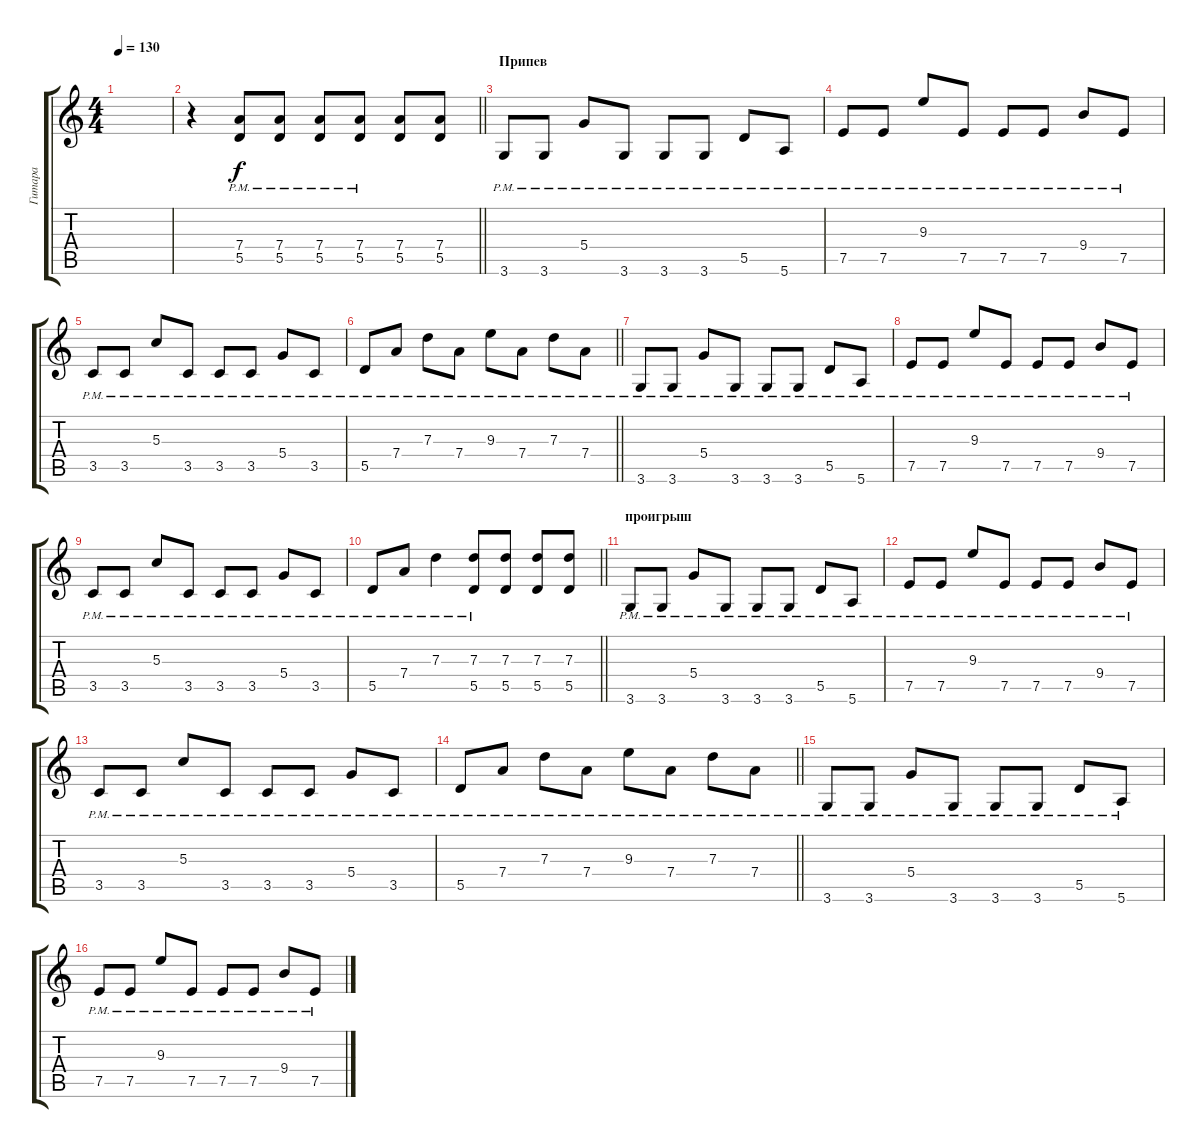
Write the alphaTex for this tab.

\track ("Гитара" "Гитара") {instrument distortionguitar}
\staff {score tabs}
\tuning (E4 B3 G3 D3 A2 E2) {hide}
\ts (4 4)
\tempo 130
\clef g2
\ks c
|
\barLineRight lightlight
r.4 (7.4{pm} 5.5{pm}).8 (7.4{pm} 5.5{pm}).8 (7.4{pm} 5.5{pm}).8 (7.4{pm} 5.5{pm}).8 (7.4 5.5).8 (7.4 5.5).8 |
\section ("" "Припев")
3.6{pm}.8 3.6{pm}.8 5.4{pm}.8 3.6{pm}.8 3.6{pm}.8 3.6{pm}.8 5.5{pm}.8 5.6{pm}.8 |
7.5{pm}.8 7.5{pm}.8 9.3{pm}.8 7.5{pm}.8 7.5{pm}.8 7.5{pm}.8 9.4{pm}.8 7.5{pm}.8 |
3.5{pm}.8 3.5{pm}.8 5.3{pm}.8 3.5{pm}.8 3.5{pm}.8 3.5{pm}.8 5.4{pm}.8 3.5{pm}.8 |
\barLineRight lightlight
5.5{pm}.8 7.4{pm}.8 7.3{pm}.8 7.4{pm}.8 9.3{pm}.8 7.4{pm}.8 7.3{pm}.8 7.4{pm}.8 |
3.6{pm}.8 3.6{pm}.8 5.4{pm}.8 3.6{pm}.8 3.6{pm}.8 3.6{pm}.8 5.5{pm}.8 5.6{pm}.8 |
7.5{pm}.8 7.5{pm}.8 9.3{pm}.8 7.5{pm}.8 7.5{pm}.8 7.5{pm}.8 9.4{pm}.8 7.5{pm}.8 |
3.5{pm}.8 3.5{pm}.8 5.3{pm}.8 3.5{pm}.8 3.5{pm}.8 3.5{pm}.8 5.4{pm}.8 3.5{pm}.8 |
\barLineRight lightlight
5.5{pm}.8 7.4{pm}.8 7.3{pm}.4 (7.3{pm} 5.5{pm}).8 (7.3 5.5).8 (7.3 5.5).8 (7.3 5.5).8 |
\section ("" "проигрыш")
3.6{pm}.8 3.6{pm}.8 5.4{pm}.8 3.6{pm}.8 3.6{pm}.8 3.6{pm}.8 5.5{pm}.8 5.6{pm}.8 |
7.5{pm}.8 7.5{pm}.8 9.3{pm}.8 7.5{pm}.8 7.5{pm}.8 7.5{pm}.8 9.4{pm}.8 7.5{pm}.8 |
3.5{pm}.8 3.5{pm}.8 5.3{pm}.8 3.5{pm}.8 3.5{pm}.8 3.5{pm}.8 5.4{pm}.8 3.5{pm}.8 |
\barLineRight lightlight
5.5{pm}.8 7.4{pm}.8 7.3{pm}.8 7.4{pm}.8 9.3{pm}.8 7.4{pm}.8 7.3{pm}.8 7.4{pm}.8 |
3.6{pm}.8 3.6{pm}.8 5.4{pm}.8 3.6{pm}.8 3.6{pm}.8 3.6{pm}.8 5.5{pm}.8 5.6{pm}.8 |
7.5{pm}.8 7.5{pm}.8 9.3{pm}.8 7.5{pm}.8 7.5{pm}.8 7.5{pm}.8 9.4{pm}.8 7.5{pm}.8
